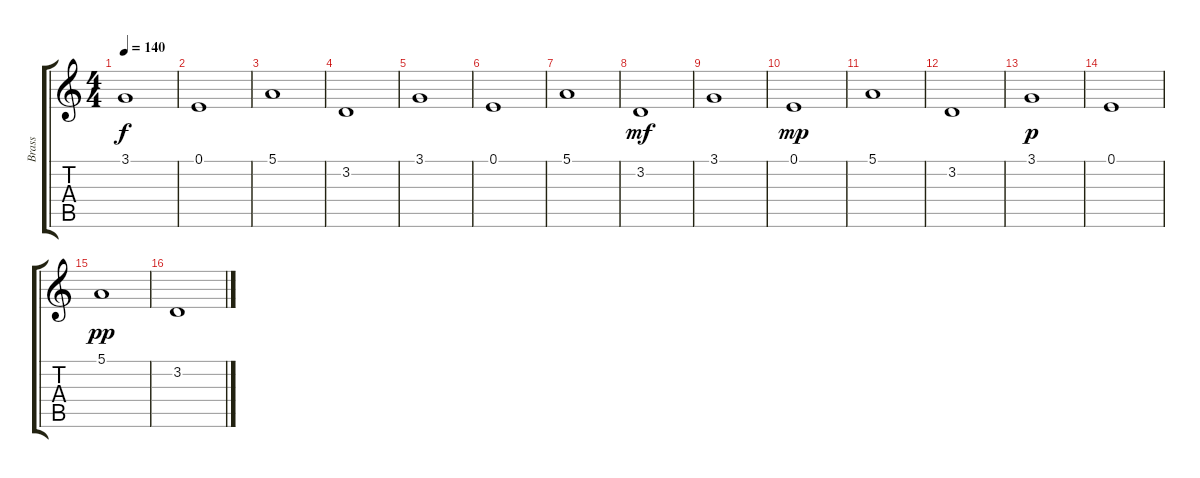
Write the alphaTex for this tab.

\track ("Brass" "Brass") {instrument brasssection}
\staff {score tabs}
\tuning (E4 B3 G3 D3 A2 E2) {hide}
\ts (4 4)
\tempo 140
\clef g2
\ks c
3.1.1{dy f} |
0.1.1 |
5.1.1 |
3.2.1 |
3.1.1 |
0.1.1 |
5.1.1 |
3.2.1{dy mf} |
3.1.1 |
0.1.1{dy mp} |
5.1.1 |
3.2.1 |
3.1.1{dy p} |
0.1.1 |
5.1.1{dy pp} |
3.2.1
